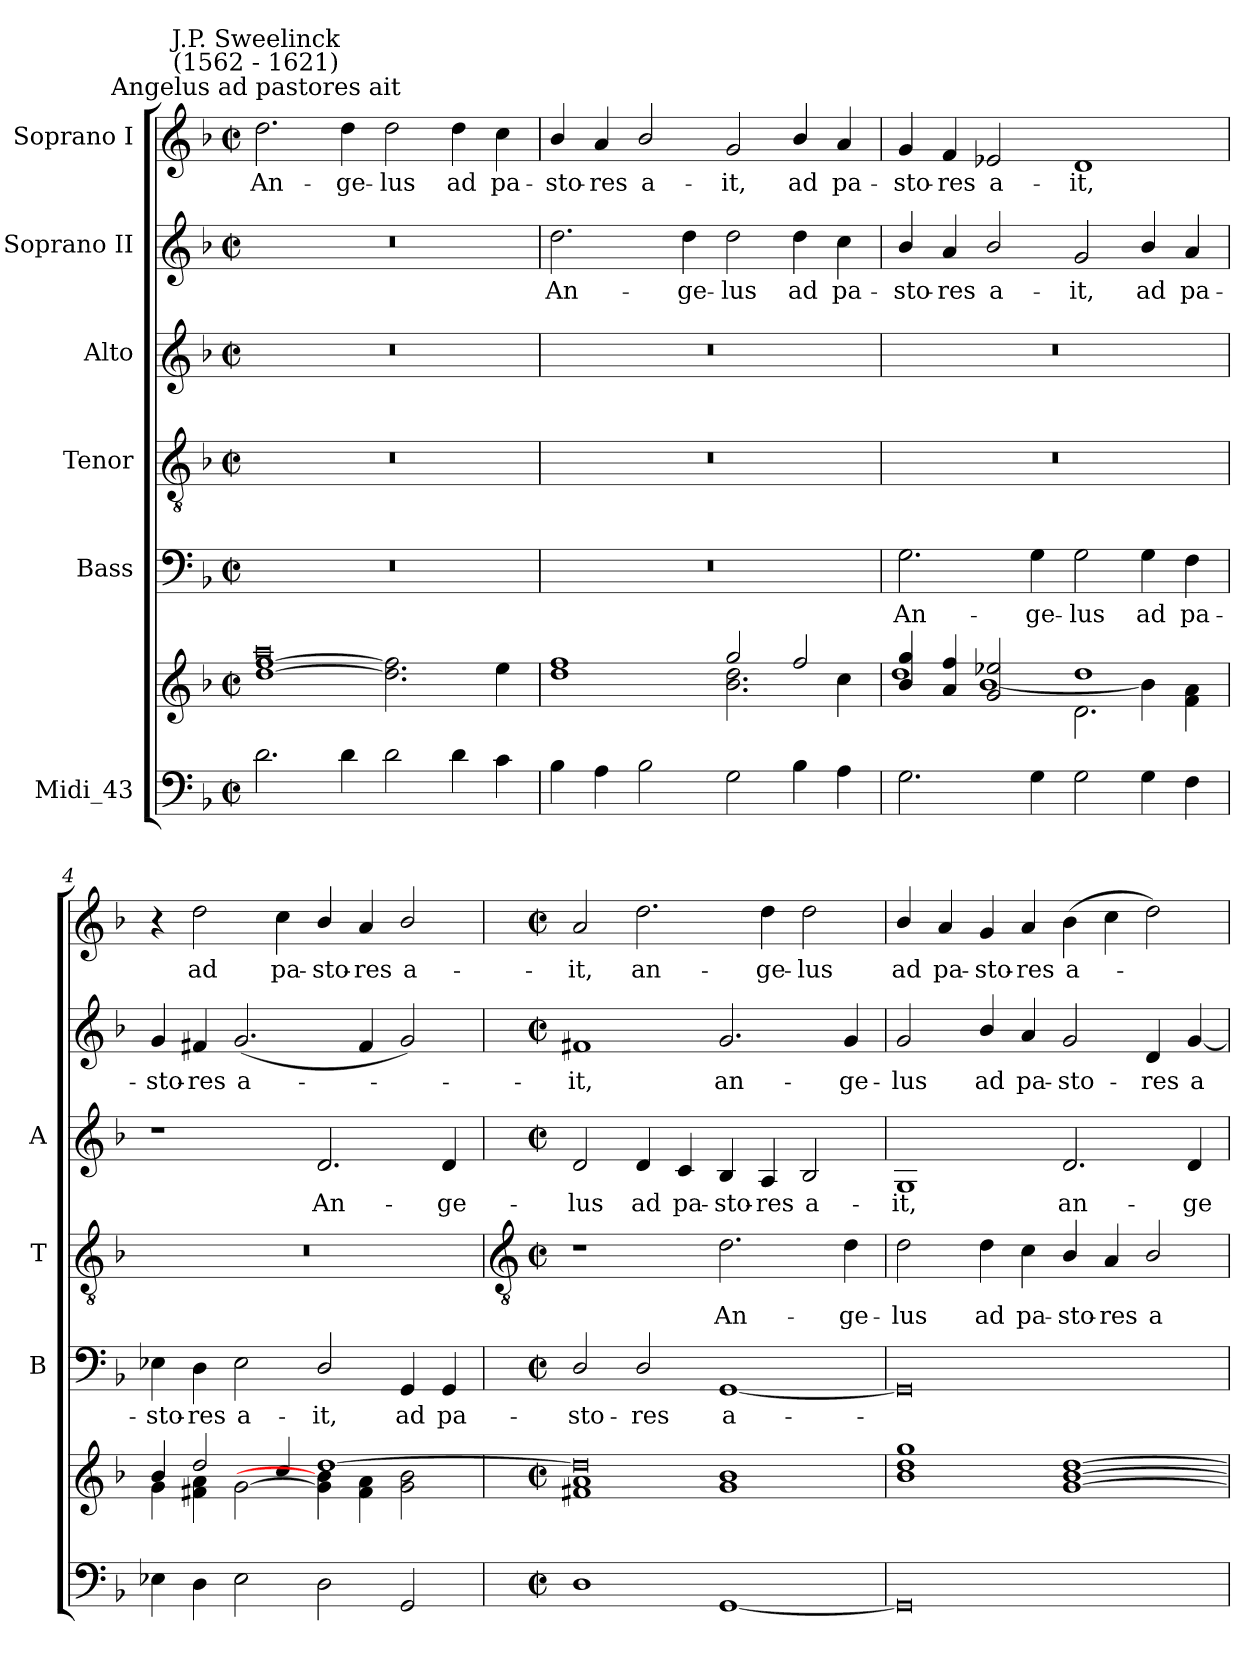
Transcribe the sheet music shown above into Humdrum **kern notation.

**kern	**kern	**kern	**text	**kern	**text	**kern	**text	**kern	**text	**kern	**text
*part6	*part6	*part5	*part5	*part4	*part4	*part3	*part3	*part2	*part2	*part1	*part1
*staff7	*staff6	*staff5	*staff5	*staff4	*staff4	*staff3	*staff3	*staff2	*staff2	*staff1	*staff1
*I"Midi_43	*	*I"Bass	*	*I"Tenor	*	*I"Alto	*	*I"Soprano II	*	*I"Soprano I	*
*	*	*I'B	*	*I'T	*	*I'A	*	*	*	*	*
*clefF4	*clefG2	*clefF4	*	*clefGv2	*	*clefG2	*	*clefG2	*	*clefG2	*
*k[b-]	*k[b-]	*k[b-]	*	*k[b-]	*	*k[b-]	*	*k[b-]	*	*k[b-]	*
*F:	*F:	*F:	*	*F:	*	*F:	*	*F:	*	*F:	*
*M4/2	*M4/2	*M4/2	*	*M4/2	*	*M4/2	*	*M4/2	*	*M4/2	*
*met(c|)	*met(c|)	*met(c|)	*	*met(c|)	*	*met(c|)	*	*met(c|)	*	*met(c|)	*
=1	=1	=1	=1	=1	=1	=1	=1	=1	=1	=1	=1
*	*^	*	*	*	*	*	*	*	*	*	*
*	*	*^	*	*	*	*	*	*	*	*	*	*
!	!	!	!	!	!	!	!	!	!	!	!	!LO:TX:a:cj:t=Angelus ad pastores ait	!
!	!	!	!	!	!	!	!	!	!	!	!	!LO:TX:a:cj:t=J.P. Sweelinck\n(1562 - 1621)	!
!	!	!	!	!	!	!	!	!	!	!	!	!	!LO:LY:b
2.d	0aa/	0ryy	[1dd\ [1ff\	0r	.	0r	.	0r	.	0r	.	2.dd	An-
!	!	!	!	!	!	!	!	!	!	!	!	!	!LO:LY:b
4d	.	.	.	.	.	.	.	.	.	.	.	4dd	-ge-
!	!	!	!	!	!	!	!	!	!	!	!	!	!LO:LY:b
2d	.	.	2.dd\] 2.ff\]	.	.	.	.	.	.	.	.	2dd	-lus
!	!	!	!	!	!	!	!	!	!	!	!	!	!LO:LY:b
4d	.	.	.	.	.	.	.	.	.	.	.	4dd	ad
!	!	!	!	!	!	!	!	!	!	!	!	!	!LO:LY:b
4c	.	.	4ee\	.	.	.	.	.	.	.	.	4cc	pa-
=2	=2	=2	=2	=2	=2	=2	=2	=2	=2	=2	=2	=2	=2
!	!	!	!	!	!	!	!	!	!	!	!LO:LY:b	!	!LO:LY:b
4B-	1ryy	0ryy	1dd\ 1ff\	0r	.	0r	.	0r	.	2.dd	An-	4b-/	-sto-
!	!	!	!	!	!	!	!	!	!	!	!	!	!LO:LY:b
4A	.	.	.	.	.	.	.	.	.	.	.	4a	-res
!	!	!	!	!	!	!	!	!	!	!	!	!	!LO:LY:b
2B-	.	.	.	.	.	.	.	.	.	.	.	2b-/	a-
!	!	!	!	!	!	!	!	!	!	!	!LO:LY:b	!	!
.	.	.	.	.	.	.	.	.	.	4dd	-ge-	.	.
!	!	!	!	!	!	!	!	!	!	!	!LO:LY:b	!	!LO:LY:b
2G	2gg/	.	2.b-\ 2.dd\	.	.	.	.	.	.	2dd	-lus	2g	-it,
!	!	!	!	!	!	!	!	!	!	!	!LO:LY:b	!	!LO:LY:b
4B-	2ff/	.	.	.	.	.	.	.	.	4dd	ad	4b-/	ad
!	!	!	!	!	!	!	!	!	!	!	!LO:LY:b	!	!LO:LY:b
4A	.	.	4cc\	.	.	.	.	.	.	4cc	pa-	4a	pa-
=3	=3	=3	=3	=3	=3	=3	=3	=3	=3	=3	=3	=3	=3
!	!	!	!	!	!LO:LY:b	!	!	!	!	!	!LO:LY:b	!	!LO:LY:b
2.G	4b-/ 4gg/	2ryy	1dd\	2.G	An-	0r	.	0r	.	4b-/	-sto-	4g	-sto-
!	!	!	!	!	!	!	!	!	!	!	!LO:LY:b	!	!LO:LY:b
.	4a/ 4ff/	.	.	.	.	.	.	.	.	4a	-res	4f	-res
!	!	!	!	!	!	!	!	!	!	!	!LO:LY:b	!	!LO:LY:b
.	2g/ 2ee-X/	[1b-\	.	.	.	.	.	.	.	2b-/	a-	2e-X	a-
!	!	!	!	!	!LO:LY:b	!	!	!	!	!	!	!	!
4G	.	.	.	4G	-ge-	.	.	.	.	.	.	.	.
!	!	!	!	!	!LO:LY:b	!	!	!	!	!	!LO:LY:b	!	!LO:LY:b
2G	1dd/	.	2.d\	2G	-lus	.	.	.	.	2g	-it,	1d	-it,
!	!	!	!	!	!LO:LY:b	!	!	!	!	!	!LO:LY:b	!	!
4G	.	4b-\]	.	4G	ad	.	.	.	.	4b-/	ad	.	.
!	!	!	!	!	!LO:LY:b	!	!	!	!	!	!LO:LY:b	!	!
4F	.	4f\ 4a\	4ryy	4F	pa-	.	.	.	.	4a	pa-	.	.
=4	=4	=4	=4	=4	=4	=4	=4	=4	=4	=4	=4	=4	=4
!	!	!	!	!	!LO:LY:b	!	!	!	!	!	!LO:LY:b	!	!
4E-X	4b-/	0ryy	4g\	4E-X	-sto-	0r	.	1r	.	4g	-sto-	4r	.
!	!	!	!	!	!LO:LY:b	!	!	!	!	!	!LO:LY:b	!	!LO:LY:b
4D	2dd/	.	4f#X\ 4a\	4D	-res	.	.	.	.	4f#X	-res	2dd	ad
!	!	!	!	!	!LO:LY:b	!	!	!	!	!	!LO:LY:b	!	!
2E-	.	.	[2g\	2E-	a-	.	.	.	.	(<2.g	a-	.	.
!	!	!	!	!	!	!	!	!	!	!	!	!	!LO:LY:b
.	4cc/	.	.	.	.	.	.	.	.	.	.	4cc	pa-
!	!	!	!	!	!LO:LY:b	!	!	!	!LO:LY:b	!	!	!	!LO:LY:b
2D	[1dd/	.	4g\] 4b-\]	2D/	-it,	.	.	2.d	An-	.	.	4b-/	-sto-
!	!	!	!	!	!	!	!	!	!	!	!	!	!LO:LY:b
.	.	.	4f#\ 4a\	.	.	.	.	.	.	4f#	.	4a	-res
!	!	!	!	!	!LO:LY:b	!	!	!	!	!	!	!	!LO:LY:b
2GG	.	.	2g\ 2b-\	4GG	ad	.	.	.	.	2g)	.	2b-/	a-
!	!	!	!	!	!LO:LY:b	!	!	!	!LO:LY:b	!	!	!	!
.	.	.	.	4GG	pa-	.	.	4d	-ge-	.	.	.	.
!!LO:LB:g=z
=5	=5	=5	=5	=5	=5	=5	=5	=5	=5	=5	=5	=5	=5
*	*	*	*	*	*	*clefGv2	*	*	*	*	*	*	*
*M4/2	*M4/2	*	*	*M4/2	*	*M4/2	*	*M4/2	*	*M4/2	*	*M4/2	*
*met(c|)	*met(c|)	*	*	*met(c|)	*	*met(c|)	*	*met(c|)	*	*met(c|)	*	*met(c|)	*
!	!	!	!	!	!LO:LY:b	!	!	!	!LO:LY:b	!	!LO:LY:b	!	!LO:LY:b
1D	0dd/]	0ryy	1f#X\ 1a\	2D/	-sto-	1r	.	2d	-lus	1f#X	it,	2a	-it,
!	!	!	!	!	!LO:LY:b	!	!	!	!LO:LY:b	!	!	!	!LO:LY:b
.	.	.	.	2D/	-res	.	.	4d	ad	.	.	2.dd	an-
!	!	!	!	!	!	!	!	!	!LO:LY:b	!	!	!	!
.	.	.	.	.	.	.	.	4c	pa-	.	.	.	.
!	!	!	!	!	!LO:LY:b	!	!LO:LY:b	!	!LO:LY:b	!	!LO:LY:b	!	!
[1GG	.	.	1g\ 1b-\	[1GG	a-	2.d	An-	4B-	-sto-	2.g	an-	.	.
!	!	!	!	!	!	!	!	!	!LO:LY:b	!	!	!	!LO:LY:b
.	.	.	.	.	.	.	.	4A	-res	.	.	4dd	-ge-
!	!	!	!	!	!	!	!	!	!LO:LY:b	!	!	!	!LO:LY:b
.	.	.	.	.	.	.	.	2B-	a-	.	.	2dd	-lus
!	!	!	!	!	!	!	!LO:LY:b	!	!	!	!LO:LY:b	!	!
.	.	.	.	.	.	4d	-ge-	.	.	4g	-ge-	.	.
=6	=6	=6	=6	=6	=6	=6	=6	=6	=6	=6	=6	=6	=6
!	!	!	!	!	!	!	!LO:LY:b	!	!LO:LY:b	!	!LO:LY:b	!	!LO:LY:b
0GG]	1b-/ 1dd/ 1gg/	0ryy	1ryy	0GG]	.	2d	-lus	1G	-it,	2g	-lus	4b-/	ad
!	!	!	!	!	!	!	!	!	!	!	!	!	!LO:LY:b
.	.	.	.	.	.	.	.	.	.	.	.	4a	pa-
!	!	!	!	!	!	!	!LO:LY:b	!	!	!	!LO:LY:b	!	!LO:LY:b
.	.	.	.	.	.	4d	ad	.	.	4b-/	ad	4g	-sto-
!	!	!	!	!	!	!	!LO:LY:b	!	!	!	!LO:LY:b	!	!LO:LY:b
.	.	.	.	.	.	4c	pa-	.	.	4a	pa-	4a	-res
!	!	!	!	!	!	!	!LO:LY:b	!	!LO:LY:b	!	!LO:LY:b	!	!LO:LY:b
.	[1b-/ [1dd/	.	[1g\	.	.	4B-/	-sto-	2.d	an-	2g	-sto-	(>4b-	a-
!	!	!	!	!	!	!	!LO:LY:b	!	!	!	!	!	!
.	.	.	.	.	.	4A	-res	.	.	.	.	4cc	.
!	!	!	!	!	!	!	!LO:LY:b	!	!	!	!LO:LY:b	!	!
.	.	.	.	.	.	2B-/	a-	.	.	4d	-res	2dd)	.
!	!	!	!	!	!	!	!	!	!LO:LY:b	!	!LO:LY:b	!	!
.	.	.	.	.	.	.	.	4d	-ge-	[4g	a-	.	.
*	*v	*v	*v	*	*	*	*	*	*	*	*	*	*
=	=	=	=	=	=	=	=	=	=	=	=
*-	*-	*-	*-	*-	*-	*-	*-	*-	*-	*-	*-
